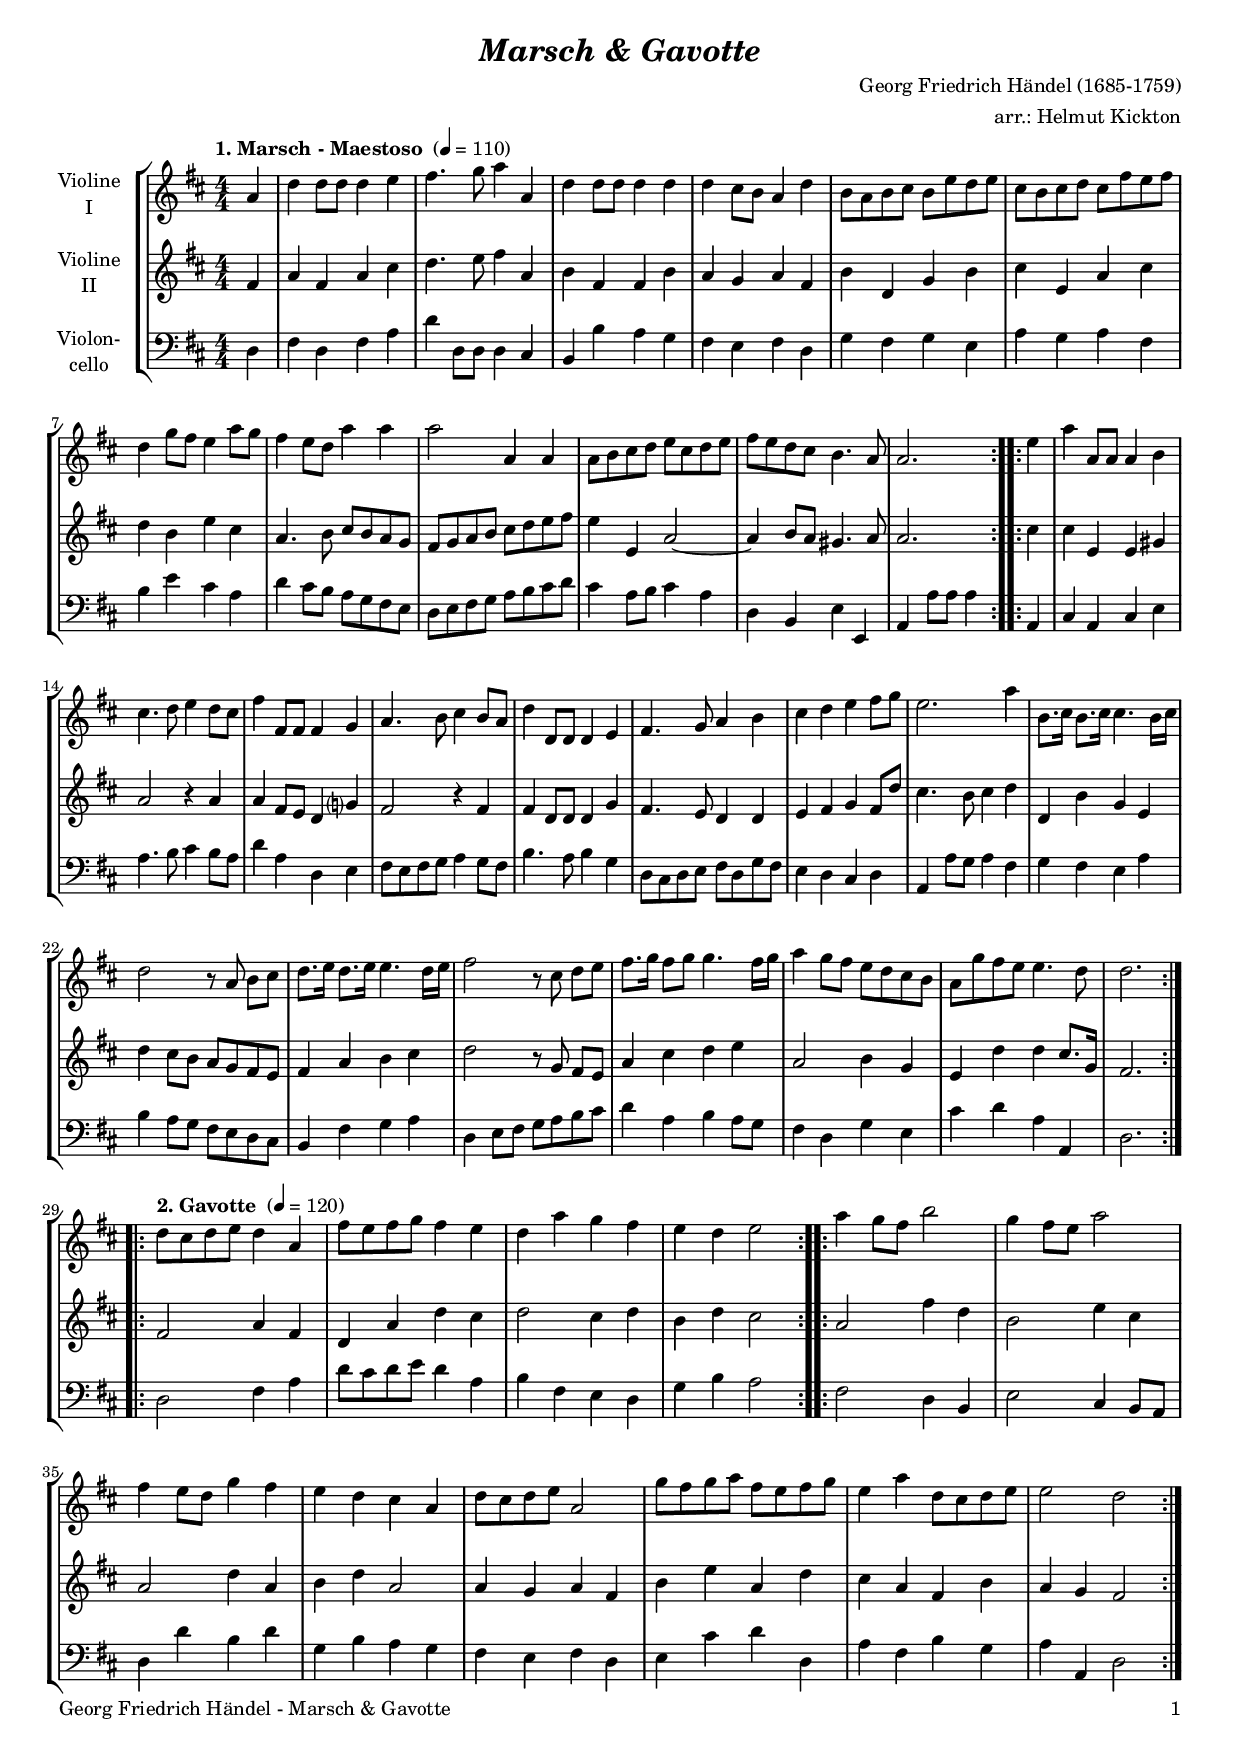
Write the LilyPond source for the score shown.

\version "2.20.2"
\include "deutsch.ly"

#(set-global-staff-size 17)

\header {
  title     = \markup \bold \italic "Marsch & Gavotte"
  composer  = "Georg Friedrich Händel (1685-1759)"
  arranger  = "arr.: Helmut Kickton"
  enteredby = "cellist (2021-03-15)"
%  piece     = ""
}


voiceconsts = {
  \key b \major
  \time 4/4
  \clef "treble"
  \numericTimeSignature
  \compressEmptyMeasures
  % Set default beaming for all staves
%  \set Timing.beamExceptions = #'()
%  \set Timing.baseMoment     = #(ly:make-moment 1 4)
%  \set Timing.beatStructure  = #'(1 1 1)
}

micl = "clarinet"
mifl = "flute"
miob = "oboe"
mifh = "french horn"
misx = "tenor sax"
mist = "string ensemble 1"
mivl = "violin"
miba = "cello"

boxa = { \bar "||" \mark \markup \box \italic "A" \key c \major }

introa = {        \tempo "1. Marsch - Maestoso " 4=110 }
introb = { \break \tempo "2. Gavotte " 4=120 }

va = \relative c' {
  \voiceconsts

  \introa
  \repeat volta 2 {
    \partial 4 f4
    b b8 b b4 c
    d4. es8 f4 f,
    b b8 b b4 b
    b a8 g f4 b
    g8 f g a g c b c
    a g a b a d c d

    b4 es8 d c4 f8 es
    d4 c8 b f'4 f
    f2 f,4 f
    f8 g a b c a b c
    d c b a g4. f8

    f2.
  }

  \repeat volta 2 {
    c'4
    f f,8 f f4 g
    a4. b8 c4 b8 a
    d4 d,8 d d4 es
    f4. g8 a4 g8 f
    b4 b,8 b b4 c

    d4. es8 f4 g
    a b c d8 es
    c2. f4
    g,8. a16 g8. a16 a4. g16 a
    b2 r8 f g[ a]
    b8. c16 b8. c16 c4. b16 c

    d2 r8 a b[ c]
    d8. es16 d8 es es4. d16 es
    f4 es8 d c b a g
    f es' d c c4. b8
    \partial 2. b2.
  }

  \introb
  \repeat volta 2 {
    b8 a b c b4 f
    d'8 c d es d4 c
    b f' es d
    c b c2
  }
  \repeat volta 2 {
    f4 es8 d g2
    es4 d8 c f2

    d4 c8 b es4 d
    c b a f
    b8 a b c f,2
    es'8 d es f d c d es
    c4 f b,8 a b c
    c2 b
  }
}

vb = \relative c' {
  \voiceconsts

  \introa
  \repeat volta 2 {
    \partial 4 d4
    f d f a
    b4. c8 d4 f,
    g d d g
    f es f d
    g b, es g
    a c, f a

    b g c a
    f4. g8 a g f es
    d es f g a b c d
    c4 c, f2~
    f4 g8 f e4. f8

    f2.
  }

  \repeat volta 2 {
    a4
    a c, c e
    f2 r4 f
    f d8 c b4 es?
    d2 r4 d
    d b8 b b4 es

    d4. c8 b4 b
    c d es d8 b'
    a4. g8 a4 b
    b, g' es c
    b' a8 g f es d c
    d4 f g a

    b2 r8 es, d[ c]
    f4 a b c
    f,2 g4 es
    c b' b a8. es16
    \partial 2. d2.
  }

  \introb
  \repeat volta 2 {
    d2 f4 d
    b f' b a
    b2 a4 b
    g b a2
  }
  \repeat volta 2 {
    f d'4 b
    g2 c4 a

    f2 b4 f
    g b f2
    f4 es f d
    g c f, b
    a f d g
    f es d2
  }
}

vc = \relative c {
  \voiceconsts
  \clef "bass"

  \introa
  \repeat volta 2 {
    \partial 4 b4
    d b d f
    b b,8 b b4 a
    g g' f es
    d c d b
    es d es c
    f es f d

    g c a f
    b a8 g f es d c
    b c d es f g a b
    a4 f8 g a4 f
    b, g c c,

    f f'8 f f4
  }

  \repeat volta 2 {
    f,
    a f a c
    f4. g8 a4 g8 f
    b4 f b, c
    d8 c d es f4 es8 d
    g4. f8 g4 es

    b8 a b c d b es d
    c4 b a b
    f f'8 es f4 d
    es d c f
    g f8 es d c b a
    g4 d' es f

    b, c8 d es f g a
    b4 f g f8 es
    d4 b es c
    a' b f f,
    \partial 2. b2.
  }

  \introb
  \repeat volta 2 {
    b2 d4 f
    b8 a b c b4 f
    g d c b
    es g f2
  }
  \repeat volta 2 {
    d b4 g
    c2 a4 g8 f

    b4 b' g b
    es, g f es
    d c d b
    c a' b b,
    f' d g es
    f f, b2
  }
}


music = \new StaffGroup <<
      \new Staff {
	\set Staff.midiInstrument = \mivl
	\set Staff.instrumentName = \markup \center-column { "Violine" "I" }
	\transpose b d' { \va }
      }

      \new Staff {
	\set Staff.midiInstrument = \mivl
	\set Staff.instrumentName = \markup \center-column { "Violine" "II" }
	\transpose b d' { \vb }
      }

      \new Staff {
	\set Staff.midiInstrument = \miba
	\set Staff.instrumentName = \markup \center-column { "Violon-" "cello" }
	\transpose b d' { \vc }
      }
>>

\book {
   \paper {
    print-page-number = ##t
    print-first-page-number = ##t
    ragged-last-bottom = ##f
    oddHeaderMarkup = \markup \null
    evenHeaderMarkup = \markup \null
    oddFooterMarkup = \markup {
      \fill-line {
        \on-the-fly #print-page-number-check-first
        "Georg Friedrich Händel - Marsch & Gavotte" \fromproperty #'page:page-number-string
      }
    }
    evenFooterMarkup = \oddFooterMarkup
  } \score {
    \music
    \layout {}
  }

  \score {
    \unfoldRepeats \music

    \midi {
      \context {
        \Score
      }
    }
  }
}